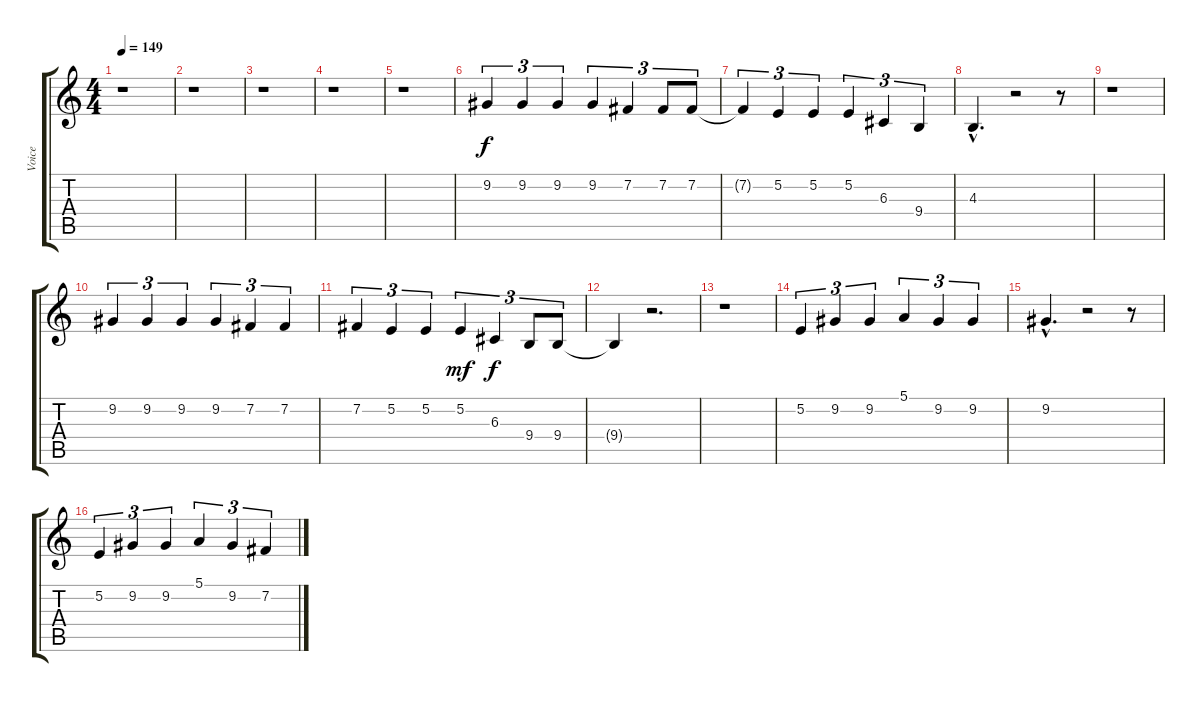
\track ("Voice" "Voice") {instrument lead3calliope}
\staff {score tabs}
\tuning (E4 B3 G3 D3 A2 E2) {hide}
\ts (4 4)
\tempo 149
\clef g2
\ks c
r.1{dy f} |
r.1 |
r.1 |
r.1 |
r.1 |
9.2.4{tu (3 2)} 9.2.4{tu (3 2)} 9.2.4{tu (3 2)} 9.2.4{tu (3 2)} 7.2.4{tu (3 2)} 7.2.8{tu (3 2)} 7.2.8{tu (3 2)} |
7.2{t}.4{tu (3 2)} 5.2.4{tu (3 2)} 5.2.4{tu (3 2)} 5.2.4{tu (3 2)} 6.3.4{tu (3 2)} 9.4.4{tu (3 2)} |
4.3{hac}.4{d} r.2 r.8 |
r.1 |
9.2.4{tu (3 2)} 9.2.4{tu (3 2)} 9.2.4{tu (3 2)} 9.2.4{tu (3 2)} 7.2.4{tu (3 2)} 7.2.4{tu (3 2)} |
7.2.4{tu (3 2)} 5.2.4{tu (3 2)} 5.2.4{tu (3 2)} 5.2.4{tu (3 2) dy mf} 6.3.4{tu (3 2) dy f} 9.4.8{tu (3 2)} 9.4.8{tu (3 2)} |
9.4{t}.4 r.2{d} |
r.1 |
5.2.4{tu (3 2)} 9.2.4{tu (3 2)} 9.2.4{tu (3 2)} 5.1.4{tu (3 2)} 9.2.4{tu (3 2)} 9.2.4{tu (3 2)} |
9.2{hac}.4{d} r.2 r.8 |
5.2.4{tu (3 2)} 9.2.4{tu (3 2)} 9.2.4{tu (3 2)} 5.1.4{tu (3 2)} 9.2.4{tu (3 2)} 7.2.4{tu (3 2)}
